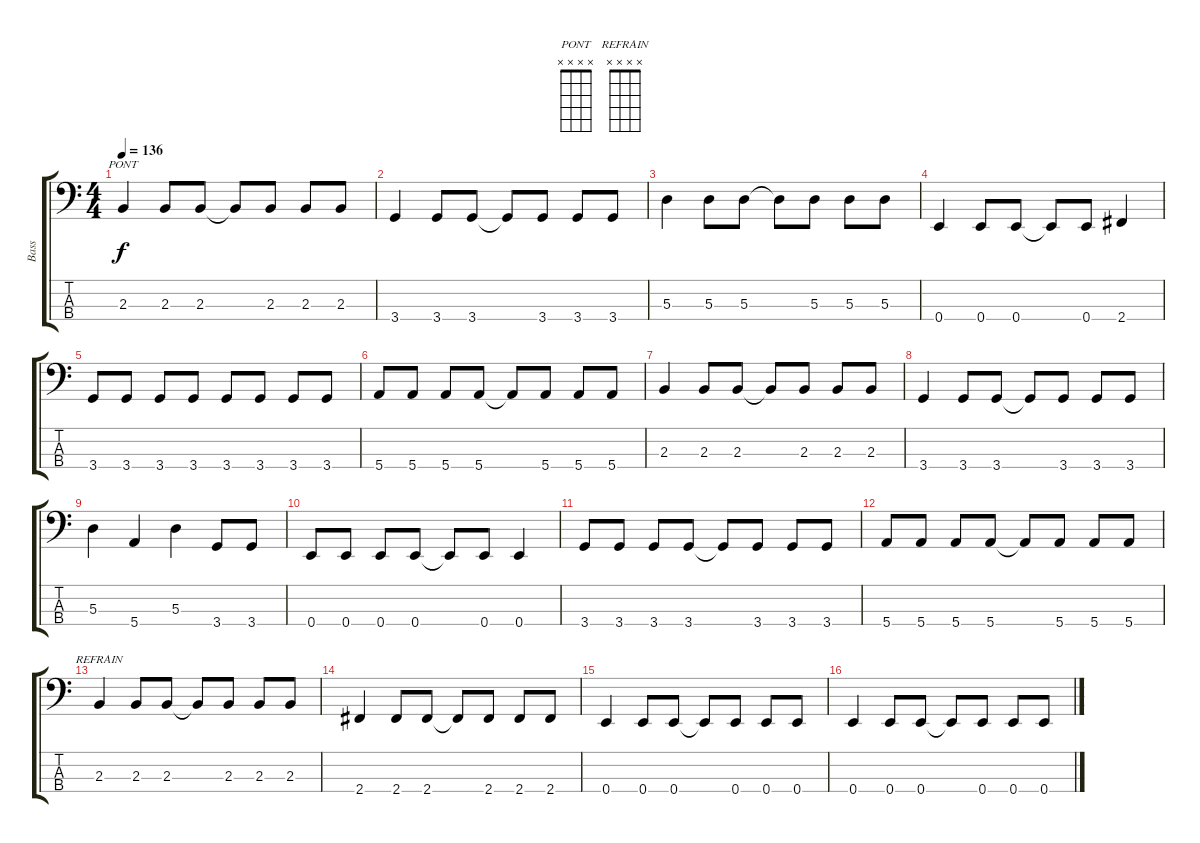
\track ("Bass" "Bass") {instrument electricbassfinger}
\staff {score tabs}
\tuning (G2 D2 A1 E1) {hide}
\chord ("PONT" x x x x)
\chord ("REFRAIN" x x x x)
\ts (4 4)
\tempo 136
\clef f4
\ks c
2.3.4{ch "PONT" dy f} 2.3.8 2.3.8 2.3{t}.8 2.3.8 2.3.8 2.3.8 |
3.4.4 3.4.8 3.4.8 3.4{t}.8 3.4.8 3.4.8 3.4.8 |
5.3.4 5.3.8 5.3.8 5.3{t}.8 5.3.8 5.3.8 5.3.8 |
0.4.4 0.4.8 0.4.8 0.4{t}.8 0.4.8 2.4.4 |
3.4.8 3.4.8 3.4.8 3.4.8 3.4.8 3.4.8 3.4.8 3.4.8 |
5.4.8 5.4.8 5.4.8 5.4.8 5.4{t}.8 5.4.8 5.4.8 5.4.8 |
2.3.4 2.3.8 2.3.8 2.3{t}.8 2.3.8 2.3.8 2.3.8 |
3.4.4 3.4.8 3.4.8 3.4{t}.8 3.4.8 3.4.8 3.4.8 |
5.3.4 5.4.4 5.3.4 3.4.8 3.4.8 |
0.4.8 0.4.8 0.4.8 0.4.8 0.4{t}.8 0.4.8 0.4.4 |
3.4.8 3.4.8 3.4.8 3.4.8 3.4{t}.8 3.4.8 3.4.8 3.4.8 |
5.4.8 5.4.8 5.4.8 5.4.8 5.4{t}.8 5.4.8 5.4.8 5.4.8 |
2.3.4{ch "REFRAIN"} 2.3.8 2.3.8 2.3{t}.8 2.3.8 2.3.8 2.3.8 |
2.4.4 2.4.8 2.4.8 2.4{t}.8 2.4.8 2.4.8 2.4.8 |
0.4.4 0.4.8 0.4.8 0.4{t}.8 0.4.8 0.4.8 0.4.8 |
0.4.4 0.4.8 0.4.8 0.4{t}.8 0.4.8 0.4.8 0.4.8
